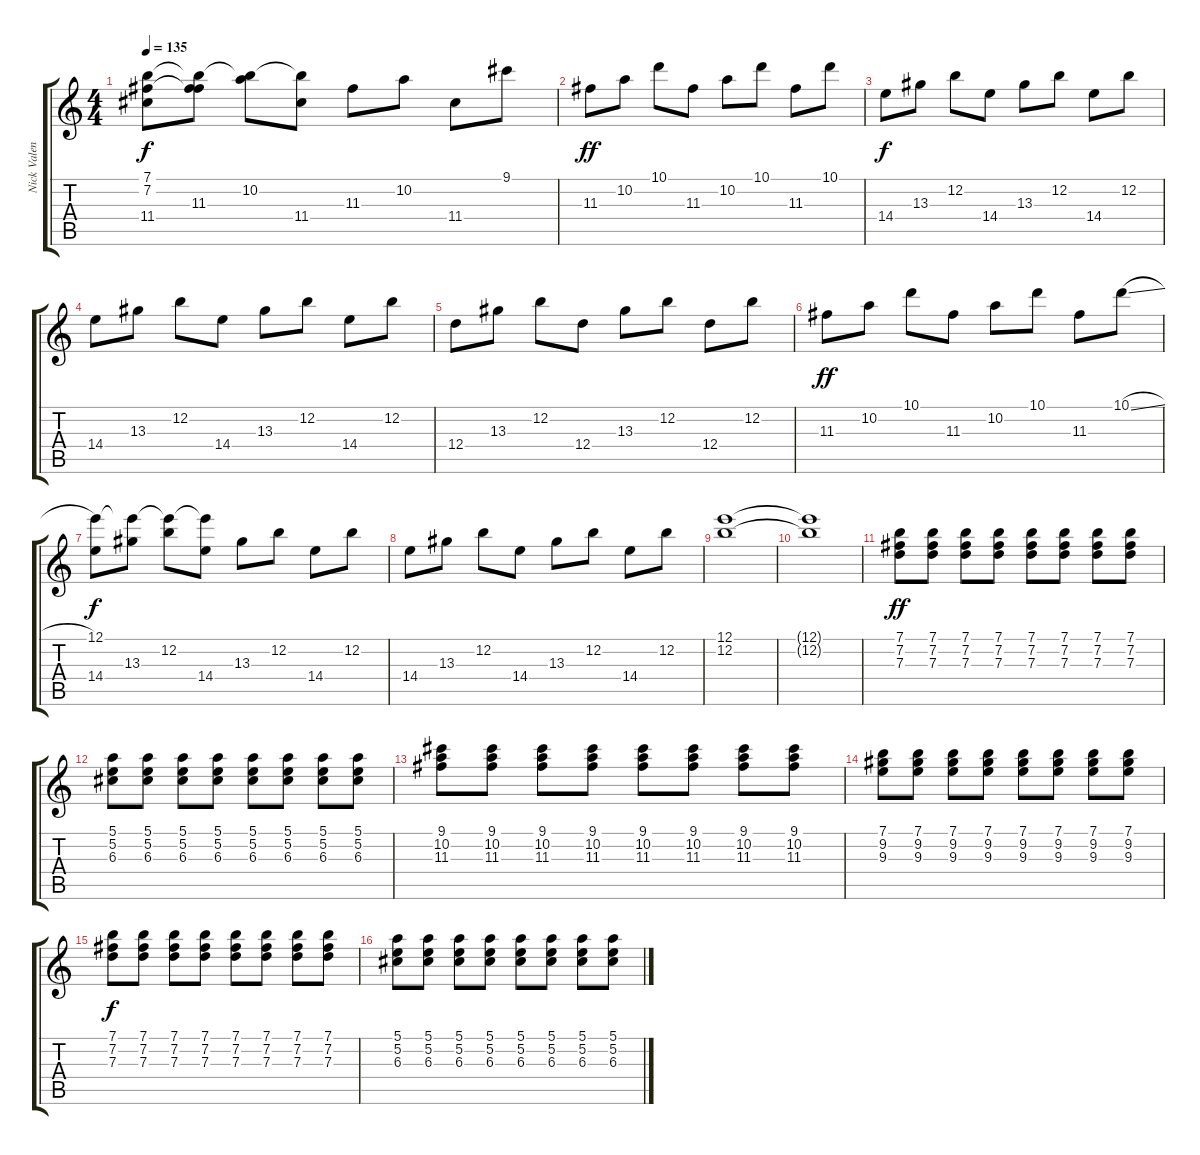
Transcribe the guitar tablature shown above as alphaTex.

\track ("Nick Valensi" "Nick Valen") {instrument electricguitarclean}
\staff {score tabs}
\tuning (E4 B3 G3 D3 A2 E2) {hide}
\ts (4 4)
\tempo 135
\clef g2
\ks c
(7.1 7.2 11.4).8{dy f} (7.1{t} 7.2{t} 11.3).8 (7.1{t} 10.2).8 (7.1{t} 11.4).8 11.3.8 10.2.8 11.4.8 9.1.8 |
11.3.8{dy ff} 10.2.8 10.1.8 11.3.8 10.2.8 10.1.8 11.3.8 10.1.8 |
14.4.8{dy f} 13.3.8 12.2.8 14.4.8 13.3.8 12.2.8 14.4.8 12.2.8 |
14.4.8 13.3.8 12.2.8 14.4.8 13.3.8 12.2.8 14.4.8 12.2.8 |
12.4.8 13.3.8 12.2.8 12.4.8 13.3.8 12.2.8 12.4.8 12.2.8 |
11.3.8{dy ff} 10.2.8 10.1.8 11.3.8 10.2.8 10.1.8 11.3.8 10.1{sl}.8 |
(12.1 14.4).8{dy f} (12.1{t} 13.3).8 (12.1{t} 12.2).8 (12.1{t} 14.4).8 13.3.8 12.2.8 14.4.8 12.2.8 |
14.4.8 13.3.8 12.2.8 14.4.8 13.3.8 12.2.8 14.4.8 12.2.8 |
(12.1 12.2).1 |
(12.1{t} 12.2{t}).1 |
(7.1 7.2 7.3).8{dy ff} (7.1 7.2 7.3).8 (7.1 7.2 7.3).8 (7.1 7.2 7.3).8 (7.1 7.2 7.3).8 (7.1 7.2 7.3).8 (7.1 7.2 7.3).8 (7.1 7.2 7.3).8 |
(5.1 5.2 6.3).8 (5.1 5.2 6.3).8 (5.1 5.2 6.3).8 (5.1 5.2 6.3).8 (5.1 5.2 6.3).8 (5.1 5.2 6.3).8 (5.1 5.2 6.3).8 (5.1 5.2 6.3).8 |
(9.1 10.2 11.3).8 (9.1 10.2 11.3).8 (9.1 10.2 11.3).8 (9.1 10.2 11.3).8 (9.1 10.2 11.3).8 (9.1 10.2 11.3).8 (9.1 10.2 11.3).8 (9.1 10.2 11.3).8 |
(7.1 9.2 9.3).8 (7.1 9.2 9.3).8 (7.1 9.2 9.3).8 (7.1 9.2 9.3).8 (7.1 9.2 9.3).8 (7.1 9.2 9.3).8 (7.1 9.2 9.3).8 (7.1 9.2 9.3).8 |
(7.1 7.2 7.3).8{dy f} (7.1 7.2 7.3).8 (7.1 7.2 7.3).8 (7.1 7.2 7.3).8 (7.1 7.2 7.3).8 (7.1 7.2 7.3).8 (7.1 7.2 7.3).8 (7.1 7.2 7.3).8 |
(5.1 5.2 6.3).8 (5.1 5.2 6.3).8 (5.1 5.2 6.3).8 (5.1 5.2 6.3).8 (5.1 5.2 6.3).8 (5.1 5.2 6.3).8 (5.1 5.2 6.3).8 (5.1 5.2 6.3).8
